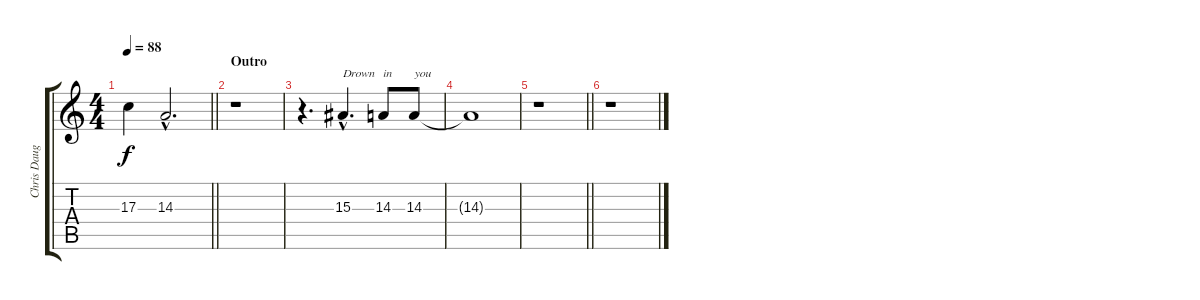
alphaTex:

\track ("Chris Daughtry (Backing Vocals)" "Chris Daug") {instrument harmonica}
\staff {score tabs}
\tuning (E4 B3 G3 D3 A2 D2) {hide}
\ts (4 4)
\tempo 88
\clef g2
\barLineRight lightlight
\ks c
17.3{t}.4{dy f} 14.3{hac}.2{d} |
\section ("" "Outro")
r.1 |
r.4{d} 15.3{hac}.4{d txt "Drown"} 14.3.8{txt "in"} 14.3.8{txt "you"} |
14.3{t}.1 |
\barLineRight lightlight
r.1 |
r.1
